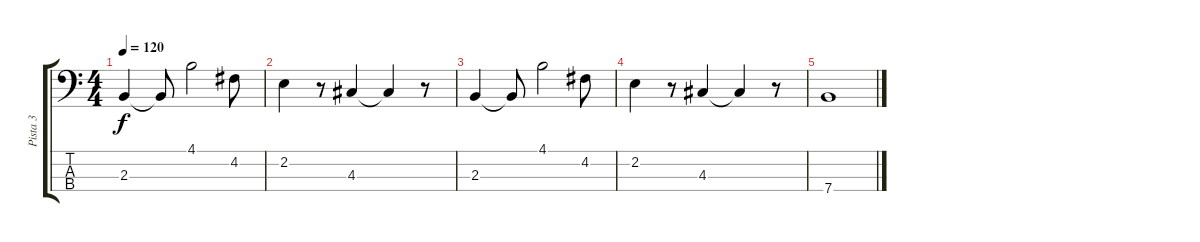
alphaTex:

\track ("Pista 3" "Pista 3") {instrument electricbassfinger}
\staff {score tabs}
\tuning (G2 D2 A1 E1) {hide}
\ts (4 4)
\tempo 120
\clef f4
\ks c
2.3.4{dy f} 2.3{t}.8 4.1.2 4.2.8 |
2.2.4 r.8 4.3.4 4.3{t}.4 r.8 |
2.3.4 2.3{t}.8 4.1.2 4.2.8 |
2.2.4 r.8 4.3.4 4.3{t}.4 r.8 |
7.4.1
